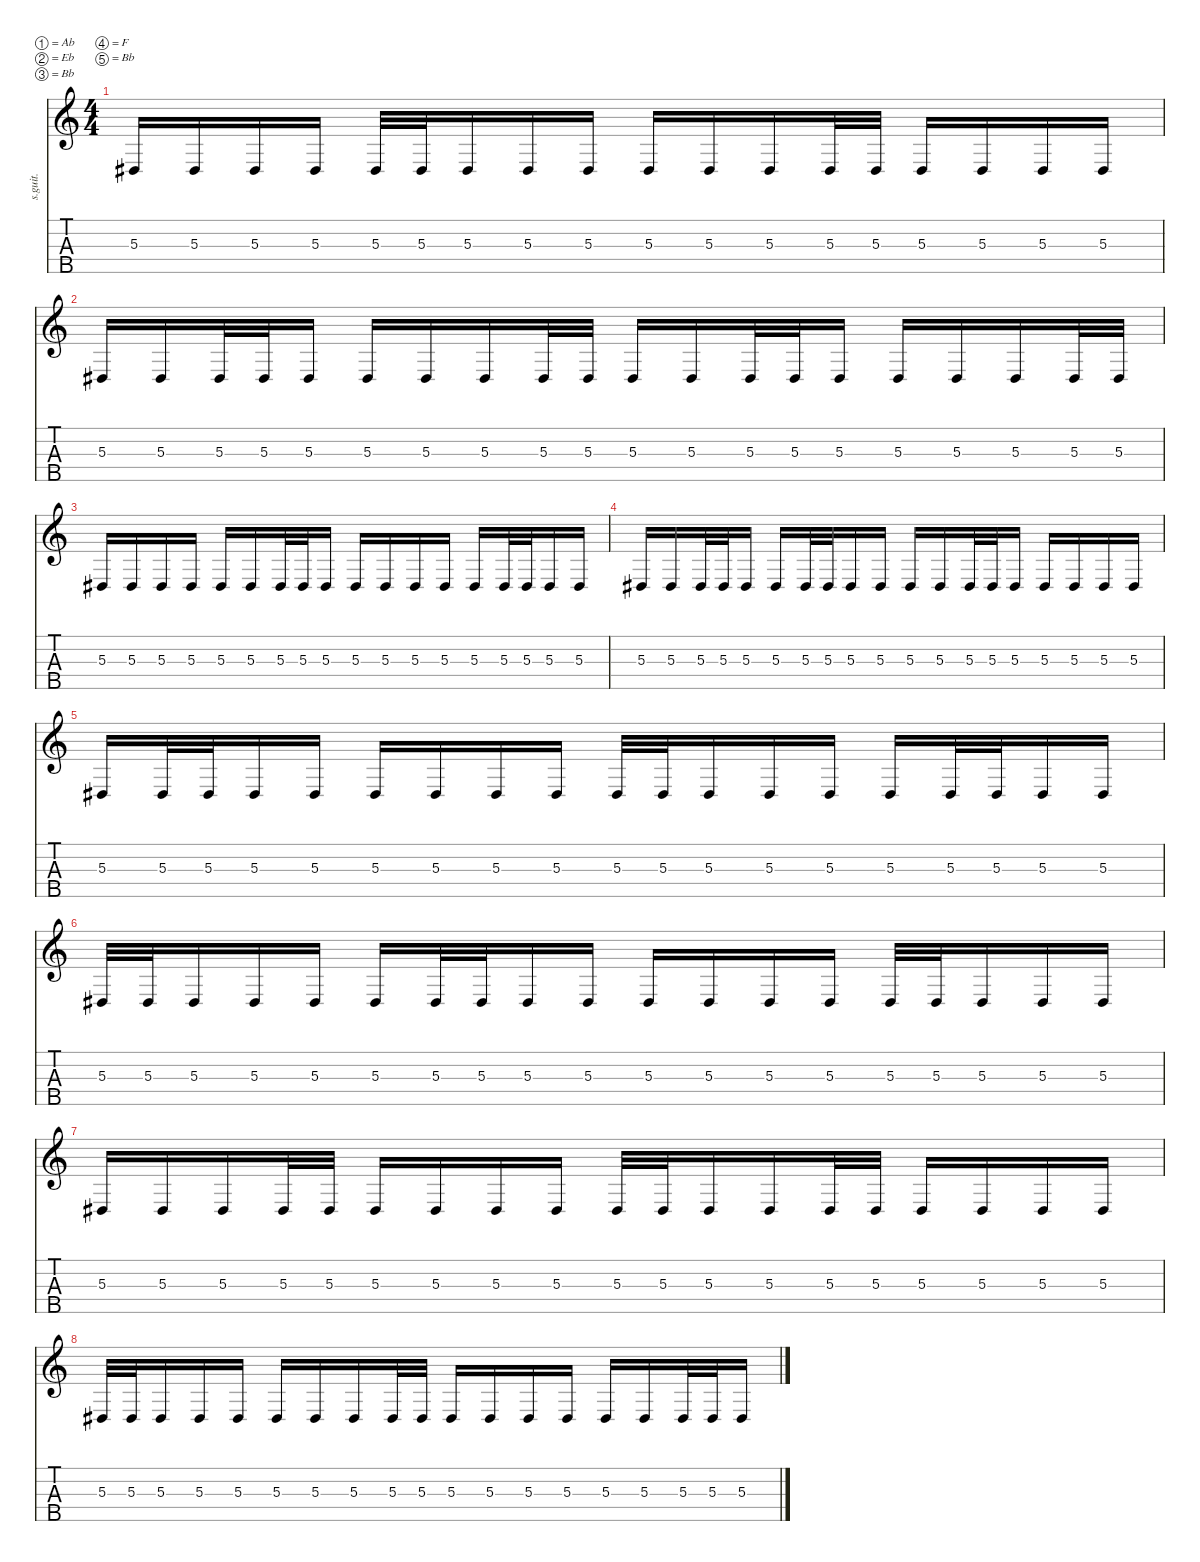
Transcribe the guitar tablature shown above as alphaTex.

\defaultSystemsLayout 4
\hideDynamics
\bracketExtendMode nobrackets
\track ("Dick Lovgren (Bass)" "s.guit.") {instrument electricbasspick}
\staff {score tabs}
\tuning (Ab2 Eb2 Bb1 F1 Bb0)
\ts (4 4)
\tempo (115 hide)
\clef g2
\ks c
5.3{acc #}.16{lyrics (0 "") lyrics (1 "") lyrics (2 "") lyrics (3 "") lyrics (4 "") dy f} 5.3{acc #}.16{lyrics (0 "") lyrics (1 "") lyrics (2 "") lyrics (3 "") lyrics (4 "")} 5.3{acc #}.16{lyrics (0 "") lyrics (1 "") lyrics (2 "") lyrics (3 "") lyrics (4 "")} 5.3{acc #}.16{lyrics (0 "") lyrics (1 "") lyrics (2 "") lyrics (3 "") lyrics (4 "")} 5.3{acc #}.32{lyrics (0 "") lyrics (1 "") lyrics (2 "") lyrics (3 "") lyrics (4 "")} 5.3{acc #}.32{lyrics (0 "") lyrics (1 "") lyrics (2 "") lyrics (3 "") lyrics (4 "")} 5.3{acc #}.16{lyrics (0 "") lyrics (1 "") lyrics (2 "") lyrics (3 "") lyrics (4 "")} 5.3{acc #}.16{lyrics (0 "") lyrics (1 "") lyrics (2 "") lyrics (3 "") lyrics (4 "")} 5.3{acc #}.16{lyrics (0 "") lyrics (1 "") lyrics (2 "") lyrics (3 "") lyrics (4 "")} 5.3{acc #}.16{lyrics (0 "") lyrics (1 "") lyrics (2 "") lyrics (3 "") lyrics (4 "")} 5.3{acc #}.16{lyrics (0 "") lyrics (1 "") lyrics (2 "") lyrics (3 "") lyrics (4 "")} 5.3{acc #}.16{lyrics (0 "") lyrics (1 "") lyrics (2 "") lyrics (3 "") lyrics (4 "")} 5.3{acc #}.32{lyrics (0 "") lyrics (1 "") lyrics (2 "") lyrics (3 "") lyrics (4 "")} 5.3{acc #}.32{lyrics (0 "") lyrics (1 "") lyrics (2 "") lyrics (3 "") lyrics (4 "")} 5.3{acc #}.16{lyrics (0 "") lyrics (1 "") lyrics (2 "") lyrics (3 "") lyrics (4 "")} 5.3{acc #}.16{lyrics (0 "") lyrics (1 "") lyrics (2 "") lyrics (3 "") lyrics (4 "")} 5.3{acc #}.16{lyrics (0 "") lyrics (1 "") lyrics (2 "") lyrics (3 "") lyrics (4 "")} 5.3{acc #}.16{lyrics (0 "") lyrics (1 "") lyrics (2 "") lyrics (3 "") lyrics (4 "")} |
5.3{acc #}.16{lyrics (0 "") lyrics (1 "") lyrics (2 "") lyrics (3 "") lyrics (4 "")} 5.3{acc #}.16{lyrics (0 "") lyrics (1 "") lyrics (2 "") lyrics (3 "") lyrics (4 "")} 5.3{acc #}.32{lyrics (0 "") lyrics (1 "") lyrics (2 "") lyrics (3 "") lyrics (4 "")} 5.3{acc #}.32{lyrics (0 "") lyrics (1 "") lyrics (2 "") lyrics (3 "") lyrics (4 "")} 5.3{acc #}.16{lyrics (0 "") lyrics (1 "") lyrics (2 "") lyrics (3 "") lyrics (4 "")} 5.3{acc #}.16{lyrics (0 "") lyrics (1 "") lyrics (2 "") lyrics (3 "") lyrics (4 "")} 5.3{acc #}.16{lyrics (0 "") lyrics (1 "") lyrics (2 "") lyrics (3 "") lyrics (4 "")} 5.3{acc #}.16{lyrics (0 "") lyrics (1 "") lyrics (2 "") lyrics (3 "") lyrics (4 "")} 5.3{acc #}.32{lyrics (0 "") lyrics (1 "") lyrics (2 "") lyrics (3 "") lyrics (4 "")} 5.3{acc #}.32{lyrics (0 "") lyrics (1 "") lyrics (2 "") lyrics (3 "") lyrics (4 "")} 5.3{acc #}.16{lyrics (0 "") lyrics (1 "") lyrics (2 "") lyrics (3 "") lyrics (4 "")} 5.3{acc #}.16{lyrics (0 "") lyrics (1 "") lyrics (2 "") lyrics (3 "") lyrics (4 "")} 5.3{acc #}.32{lyrics (0 "") lyrics (1 "") lyrics (2 "") lyrics (3 "") lyrics (4 "")} 5.3{acc #}.32{lyrics (0 "") lyrics (1 "") lyrics (2 "") lyrics (3 "") lyrics (4 "")} 5.3{acc #}.16{lyrics (0 "") lyrics (1 "") lyrics (2 "") lyrics (3 "") lyrics (4 "")} 5.3{acc #}.16{lyrics (0 "") lyrics (1 "") lyrics (2 "") lyrics (3 "") lyrics (4 "")} 5.3{acc #}.16{lyrics (0 "") lyrics (1 "") lyrics (2 "") lyrics (3 "") lyrics (4 "")} 5.3{acc #}.16{lyrics (0 "") lyrics (1 "") lyrics (2 "") lyrics (3 "") lyrics (4 "")} 5.3{acc #}.32{lyrics (0 "") lyrics (1 "") lyrics (2 "") lyrics (3 "") lyrics (4 "")} 5.3{acc #}.32{lyrics (0 "") lyrics (1 "") lyrics (2 "") lyrics (3 "") lyrics (4 "")} |
5.3{acc #}.16{lyrics (0 "") lyrics (1 "") lyrics (2 "") lyrics (3 "") lyrics (4 "")} 5.3{acc #}.16{lyrics (0 "") lyrics (1 "") lyrics (2 "") lyrics (3 "") lyrics (4 "")} 5.3{acc #}.16{lyrics (0 "") lyrics (1 "") lyrics (2 "") lyrics (3 "") lyrics (4 "")} 5.3{acc #}.16{lyrics (0 "") lyrics (1 "") lyrics (2 "") lyrics (3 "") lyrics (4 "")} 5.3{acc #}.16{lyrics (0 "") lyrics (1 "") lyrics (2 "") lyrics (3 "") lyrics (4 "")} 5.3{acc #}.16{lyrics (0 "") lyrics (1 "") lyrics (2 "") lyrics (3 "") lyrics (4 "")} 5.3{acc #}.32{lyrics (0 "") lyrics (1 "") lyrics (2 "") lyrics (3 "") lyrics (4 "")} 5.3{acc #}.32{lyrics (0 "") lyrics (1 "") lyrics (2 "") lyrics (3 "") lyrics (4 "")} 5.3{acc #}.16{lyrics (0 "") lyrics (1 "") lyrics (2 "") lyrics (3 "") lyrics (4 "")} 5.3{acc #}.16{lyrics (0 "") lyrics (1 "") lyrics (2 "") lyrics (3 "") lyrics (4 "")} 5.3{acc #}.16{lyrics (0 "") lyrics (1 "") lyrics (2 "") lyrics (3 "") lyrics (4 "")} 5.3{acc #}.16{lyrics (0 "") lyrics (1 "") lyrics (2 "") lyrics (3 "") lyrics (4 "")} 5.3{acc #}.16{lyrics (0 "") lyrics (1 "") lyrics (2 "") lyrics (3 "") lyrics (4 "")} 5.3{acc #}.16{lyrics (0 "") lyrics (1 "") lyrics (2 "") lyrics (3 "") lyrics (4 "")} 5.3{acc #}.32{lyrics (0 "") lyrics (1 "") lyrics (2 "") lyrics (3 "") lyrics (4 "")} 5.3{acc #}.32{lyrics (0 "") lyrics (1 "") lyrics (2 "") lyrics (3 "") lyrics (4 "")} 5.3{acc #}.16{lyrics (0 "") lyrics (1 "") lyrics (2 "") lyrics (3 "") lyrics (4 "")} 5.3{acc #}.16{lyrics (0 "") lyrics (1 "") lyrics (2 "") lyrics (3 "") lyrics (4 "")} |
5.3{acc #}.16{lyrics (0 "") lyrics (1 "") lyrics (2 "") lyrics (3 "") lyrics (4 "")} 5.3{acc #}.16{lyrics (0 "") lyrics (1 "") lyrics (2 "") lyrics (3 "") lyrics (4 "")} 5.3{acc #}.32{lyrics (0 "") lyrics (1 "") lyrics (2 "") lyrics (3 "") lyrics (4 "")} 5.3{acc #}.32{lyrics (0 "") lyrics (1 "") lyrics (2 "") lyrics (3 "") lyrics (4 "")} 5.3{acc #}.16{lyrics (0 "") lyrics (1 "") lyrics (2 "") lyrics (3 "") lyrics (4 "")} 5.3{acc #}.16{lyrics (0 "") lyrics (1 "") lyrics (2 "") lyrics (3 "") lyrics (4 "")} 5.3{acc #}.32{lyrics (0 "") lyrics (1 "") lyrics (2 "") lyrics (3 "") lyrics (4 "")} 5.3{acc #}.32{lyrics (0 "") lyrics (1 "") lyrics (2 "") lyrics (3 "") lyrics (4 "")} 5.3{acc #}.16{lyrics (0 "") lyrics (1 "") lyrics (2 "") lyrics (3 "") lyrics (4 "")} 5.3{acc #}.16{lyrics (0 "") lyrics (1 "") lyrics (2 "") lyrics (3 "") lyrics (4 "")} 5.3{acc #}.16{lyrics (0 "") lyrics (1 "") lyrics (2 "") lyrics (3 "") lyrics (4 "")} 5.3{acc #}.16{lyrics (0 "") lyrics (1 "") lyrics (2 "") lyrics (3 "") lyrics (4 "")} 5.3{acc #}.32{lyrics (0 "") lyrics (1 "") lyrics (2 "") lyrics (3 "") lyrics (4 "")} 5.3{acc #}.32{lyrics (0 "") lyrics (1 "") lyrics (2 "") lyrics (3 "") lyrics (4 "")} 5.3{acc #}.16{lyrics (0 "") lyrics (1 "") lyrics (2 "") lyrics (3 "") lyrics (4 "")} 5.3{acc #}.16{lyrics (0 "") lyrics (1 "") lyrics (2 "") lyrics (3 "") lyrics (4 "")} 5.3{acc #}.16{lyrics (0 "") lyrics (1 "") lyrics (2 "") lyrics (3 "") lyrics (4 "")} 5.3{acc #}.16{lyrics (0 "") lyrics (1 "") lyrics (2 "") lyrics (3 "") lyrics (4 "")} 5.3{acc #}.16{lyrics (0 "") lyrics (1 "") lyrics (2 "") lyrics (3 "") lyrics (4 "")} |
5.3{acc #}.16{lyrics (0 "") lyrics (1 "") lyrics (2 "") lyrics (3 "") lyrics (4 "")} 5.3{acc #}.32{lyrics (0 "") lyrics (1 "") lyrics (2 "") lyrics (3 "") lyrics (4 "")} 5.3{acc #}.32{lyrics (0 "") lyrics (1 "") lyrics (2 "") lyrics (3 "") lyrics (4 "")} 5.3{acc #}.16{lyrics (0 "") lyrics (1 "") lyrics (2 "") lyrics (3 "") lyrics (4 "")} 5.3{acc #}.16{lyrics (0 "") lyrics (1 "") lyrics (2 "") lyrics (3 "") lyrics (4 "")} 5.3{acc #}.16{lyrics (0 "") lyrics (1 "") lyrics (2 "") lyrics (3 "") lyrics (4 "")} 5.3{acc #}.16{lyrics (0 "") lyrics (1 "") lyrics (2 "") lyrics (3 "") lyrics (4 "")} 5.3{acc #}.16{lyrics (0 "") lyrics (1 "") lyrics (2 "") lyrics (3 "") lyrics (4 "")} 5.3{acc #}.16{lyrics (0 "") lyrics (1 "") lyrics (2 "") lyrics (3 "") lyrics (4 "")} 5.3{acc #}.32{lyrics (0 "") lyrics (1 "") lyrics (2 "") lyrics (3 "") lyrics (4 "")} 5.3{acc #}.32{lyrics (0 "") lyrics (1 "") lyrics (2 "") lyrics (3 "") lyrics (4 "")} 5.3{acc #}.16{lyrics (0 "") lyrics (1 "") lyrics (2 "") lyrics (3 "") lyrics (4 "")} 5.3{acc #}.16{lyrics (0 "") lyrics (1 "") lyrics (2 "") lyrics (3 "") lyrics (4 "")} 5.3{acc #}.16{lyrics (0 "") lyrics (1 "") lyrics (2 "") lyrics (3 "") lyrics (4 "")} 5.3{acc #}.16{lyrics (0 "") lyrics (1 "") lyrics (2 "") lyrics (3 "") lyrics (4 "")} 5.3{acc #}.32{lyrics (0 "") lyrics (1 "") lyrics (2 "") lyrics (3 "") lyrics (4 "")} 5.3{acc #}.32{lyrics (0 "") lyrics (1 "") lyrics (2 "") lyrics (3 "") lyrics (4 "")} 5.3{acc #}.16{lyrics (0 "") lyrics (1 "") lyrics (2 "") lyrics (3 "") lyrics (4 "")} 5.3{acc #}.16{lyrics (0 "") lyrics (1 "") lyrics (2 "") lyrics (3 "") lyrics (4 "")} |
5.3{acc #}.32{lyrics (0 "") lyrics (1 "") lyrics (2 "") lyrics (3 "") lyrics (4 "")} 5.3{acc #}.32{lyrics (0 "") lyrics (1 "") lyrics (2 "") lyrics (3 "") lyrics (4 "")} 5.3{acc #}.16{lyrics (0 "") lyrics (1 "") lyrics (2 "") lyrics (3 "") lyrics (4 "")} 5.3{acc #}.16{lyrics (0 "") lyrics (1 "") lyrics (2 "") lyrics (3 "") lyrics (4 "")} 5.3{acc #}.16{lyrics (0 "") lyrics (1 "") lyrics (2 "") lyrics (3 "") lyrics (4 "")} 5.3{acc #}.16{lyrics (0 "") lyrics (1 "") lyrics (2 "") lyrics (3 "") lyrics (4 "")} 5.3{acc #}.32{lyrics (0 "") lyrics (1 "") lyrics (2 "") lyrics (3 "") lyrics (4 "")} 5.3{acc #}.32{lyrics (0 "") lyrics (1 "") lyrics (2 "") lyrics (3 "") lyrics (4 "")} 5.3{acc #}.16{lyrics (0 "") lyrics (1 "") lyrics (2 "") lyrics (3 "") lyrics (4 "")} 5.3{acc #}.16{lyrics (0 "") lyrics (1 "") lyrics (2 "") lyrics (3 "") lyrics (4 "")} 5.3{acc #}.16{lyrics (0 "") lyrics (1 "") lyrics (2 "") lyrics (3 "") lyrics (4 "")} 5.3{acc #}.16{lyrics (0 "") lyrics (1 "") lyrics (2 "") lyrics (3 "") lyrics (4 "")} 5.3{acc #}.16{lyrics (0 "") lyrics (1 "") lyrics (2 "") lyrics (3 "") lyrics (4 "")} 5.3{acc #}.16{lyrics (0 "") lyrics (1 "") lyrics (2 "") lyrics (3 "") lyrics (4 "")} 5.3{acc #}.32{lyrics (0 "") lyrics (1 "") lyrics (2 "") lyrics (3 "") lyrics (4 "")} 5.3{acc #}.32{lyrics (0 "") lyrics (1 "") lyrics (2 "") lyrics (3 "") lyrics (4 "")} 5.3{acc #}.16{lyrics (0 "") lyrics (1 "") lyrics (2 "") lyrics (3 "") lyrics (4 "")} 5.3{acc #}.16{lyrics (0 "") lyrics (1 "") lyrics (2 "") lyrics (3 "") lyrics (4 "")} 5.3{acc #}.16{lyrics (0 "") lyrics (1 "") lyrics (2 "") lyrics (3 "") lyrics (4 "")} |
5.3{acc #}.16{lyrics (0 "") lyrics (1 "") lyrics (2 "") lyrics (3 "") lyrics (4 "")} 5.3{acc #}.16{lyrics (0 "") lyrics (1 "") lyrics (2 "") lyrics (3 "") lyrics (4 "")} 5.3{acc #}.16{lyrics (0 "") lyrics (1 "") lyrics (2 "") lyrics (3 "") lyrics (4 "")} 5.3{acc #}.32{lyrics (0 "") lyrics (1 "") lyrics (2 "") lyrics (3 "") lyrics (4 "")} 5.3{acc #}.32{lyrics (0 "") lyrics (1 "") lyrics (2 "") lyrics (3 "") lyrics (4 "")} 5.3{acc #}.16{lyrics (0 "") lyrics (1 "") lyrics (2 "") lyrics (3 "") lyrics (4 "")} 5.3{acc #}.16{lyrics (0 "") lyrics (1 "") lyrics (2 "") lyrics (3 "") lyrics (4 "")} 5.3{acc #}.16{lyrics (0 "") lyrics (1 "") lyrics (2 "") lyrics (3 "") lyrics (4 "")} 5.3{acc #}.16{lyrics (0 "") lyrics (1 "") lyrics (2 "") lyrics (3 "") lyrics (4 "")} 5.3{acc #}.32{lyrics (0 "") lyrics (1 "") lyrics (2 "") lyrics (3 "") lyrics (4 "")} 5.3{acc #}.32{lyrics (0 "") lyrics (1 "") lyrics (2 "") lyrics (3 "") lyrics (4 "")} 5.3{acc #}.16{lyrics (0 "") lyrics (1 "") lyrics (2 "") lyrics (3 "") lyrics (4 "")} 5.3{acc #}.16{lyrics (0 "") lyrics (1 "") lyrics (2 "") lyrics (3 "") lyrics (4 "")} 5.3{acc #}.32{lyrics (0 "") lyrics (1 "") lyrics (2 "") lyrics (3 "") lyrics (4 "")} 5.3{acc #}.32{lyrics (0 "") lyrics (1 "") lyrics (2 "") lyrics (3 "") lyrics (4 "")} 5.3{acc #}.16{lyrics (0 "") lyrics (1 "") lyrics (2 "") lyrics (3 "") lyrics (4 "")} 5.3{acc #}.16{lyrics (0 "") lyrics (1 "") lyrics (2 "") lyrics (3 "") lyrics (4 "")} 5.3{acc #}.16{lyrics (0 "") lyrics (1 "") lyrics (2 "") lyrics (3 "") lyrics (4 "")} 5.3{acc #}.16{lyrics (0 "") lyrics (1 "") lyrics (2 "") lyrics (3 "") lyrics (4 "")} |
5.3{acc #}.32{lyrics (0 "") lyrics (1 "") lyrics (2 "") lyrics (3 "") lyrics (4 "")} 5.3{acc #}.32{lyrics (0 "") lyrics (1 "") lyrics (2 "") lyrics (3 "") lyrics (4 "")} 5.3{acc #}.16{lyrics (0 "") lyrics (1 "") lyrics (2 "") lyrics (3 "") lyrics (4 "")} 5.3{acc #}.16{lyrics (0 "") lyrics (1 "") lyrics (2 "") lyrics (3 "") lyrics (4 "")} 5.3{acc #}.16{lyrics (0 "") lyrics (1 "") lyrics (2 "") lyrics (3 "") lyrics (4 "")} 5.3{acc #}.16{lyrics (0 "") lyrics (1 "") lyrics (2 "") lyrics (3 "") lyrics (4 "")} 5.3{acc #}.16{lyrics (0 "") lyrics (1 "") lyrics (2 "") lyrics (3 "") lyrics (4 "")} 5.3{acc #}.16{lyrics (0 "") lyrics (1 "") lyrics (2 "") lyrics (3 "") lyrics (4 "")} 5.3{acc #}.32{lyrics (0 "") lyrics (1 "") lyrics (2 "") lyrics (3 "") lyrics (4 "")} 5.3{acc #}.32{lyrics (0 "") lyrics (1 "") lyrics (2 "") lyrics (3 "") lyrics (4 "")} 5.3{acc #}.16{lyrics (0 "") lyrics (1 "") lyrics (2 "") lyrics (3 "") lyrics (4 "")} 5.3{acc #}.16{lyrics (0 "") lyrics (1 "") lyrics (2 "") lyrics (3 "") lyrics (4 "")} 5.3{acc #}.16{lyrics (0 "") lyrics (1 "") lyrics (2 "") lyrics (3 "") lyrics (4 "")} 5.3{acc #}.16{lyrics (0 "") lyrics (1 "") lyrics (2 "") lyrics (3 "") lyrics (4 "")} 5.3{acc #}.16{lyrics (0 "") lyrics (1 "") lyrics (2 "") lyrics (3 "") lyrics (4 "")} 5.3{acc #}.16{lyrics (0 "") lyrics (1 "") lyrics (2 "") lyrics (3 "") lyrics (4 "")} 5.3{acc #}.32{lyrics (0 "") lyrics (1 "") lyrics (2 "") lyrics (3 "") lyrics (4 "")} 5.3{acc #}.32{lyrics (0 "") lyrics (1 "") lyrics (2 "") lyrics (3 "") lyrics (4 "")} 5.3{acc #}.16{lyrics (0 "") lyrics (1 "") lyrics (2 "") lyrics (3 "") lyrics (4 "")}
